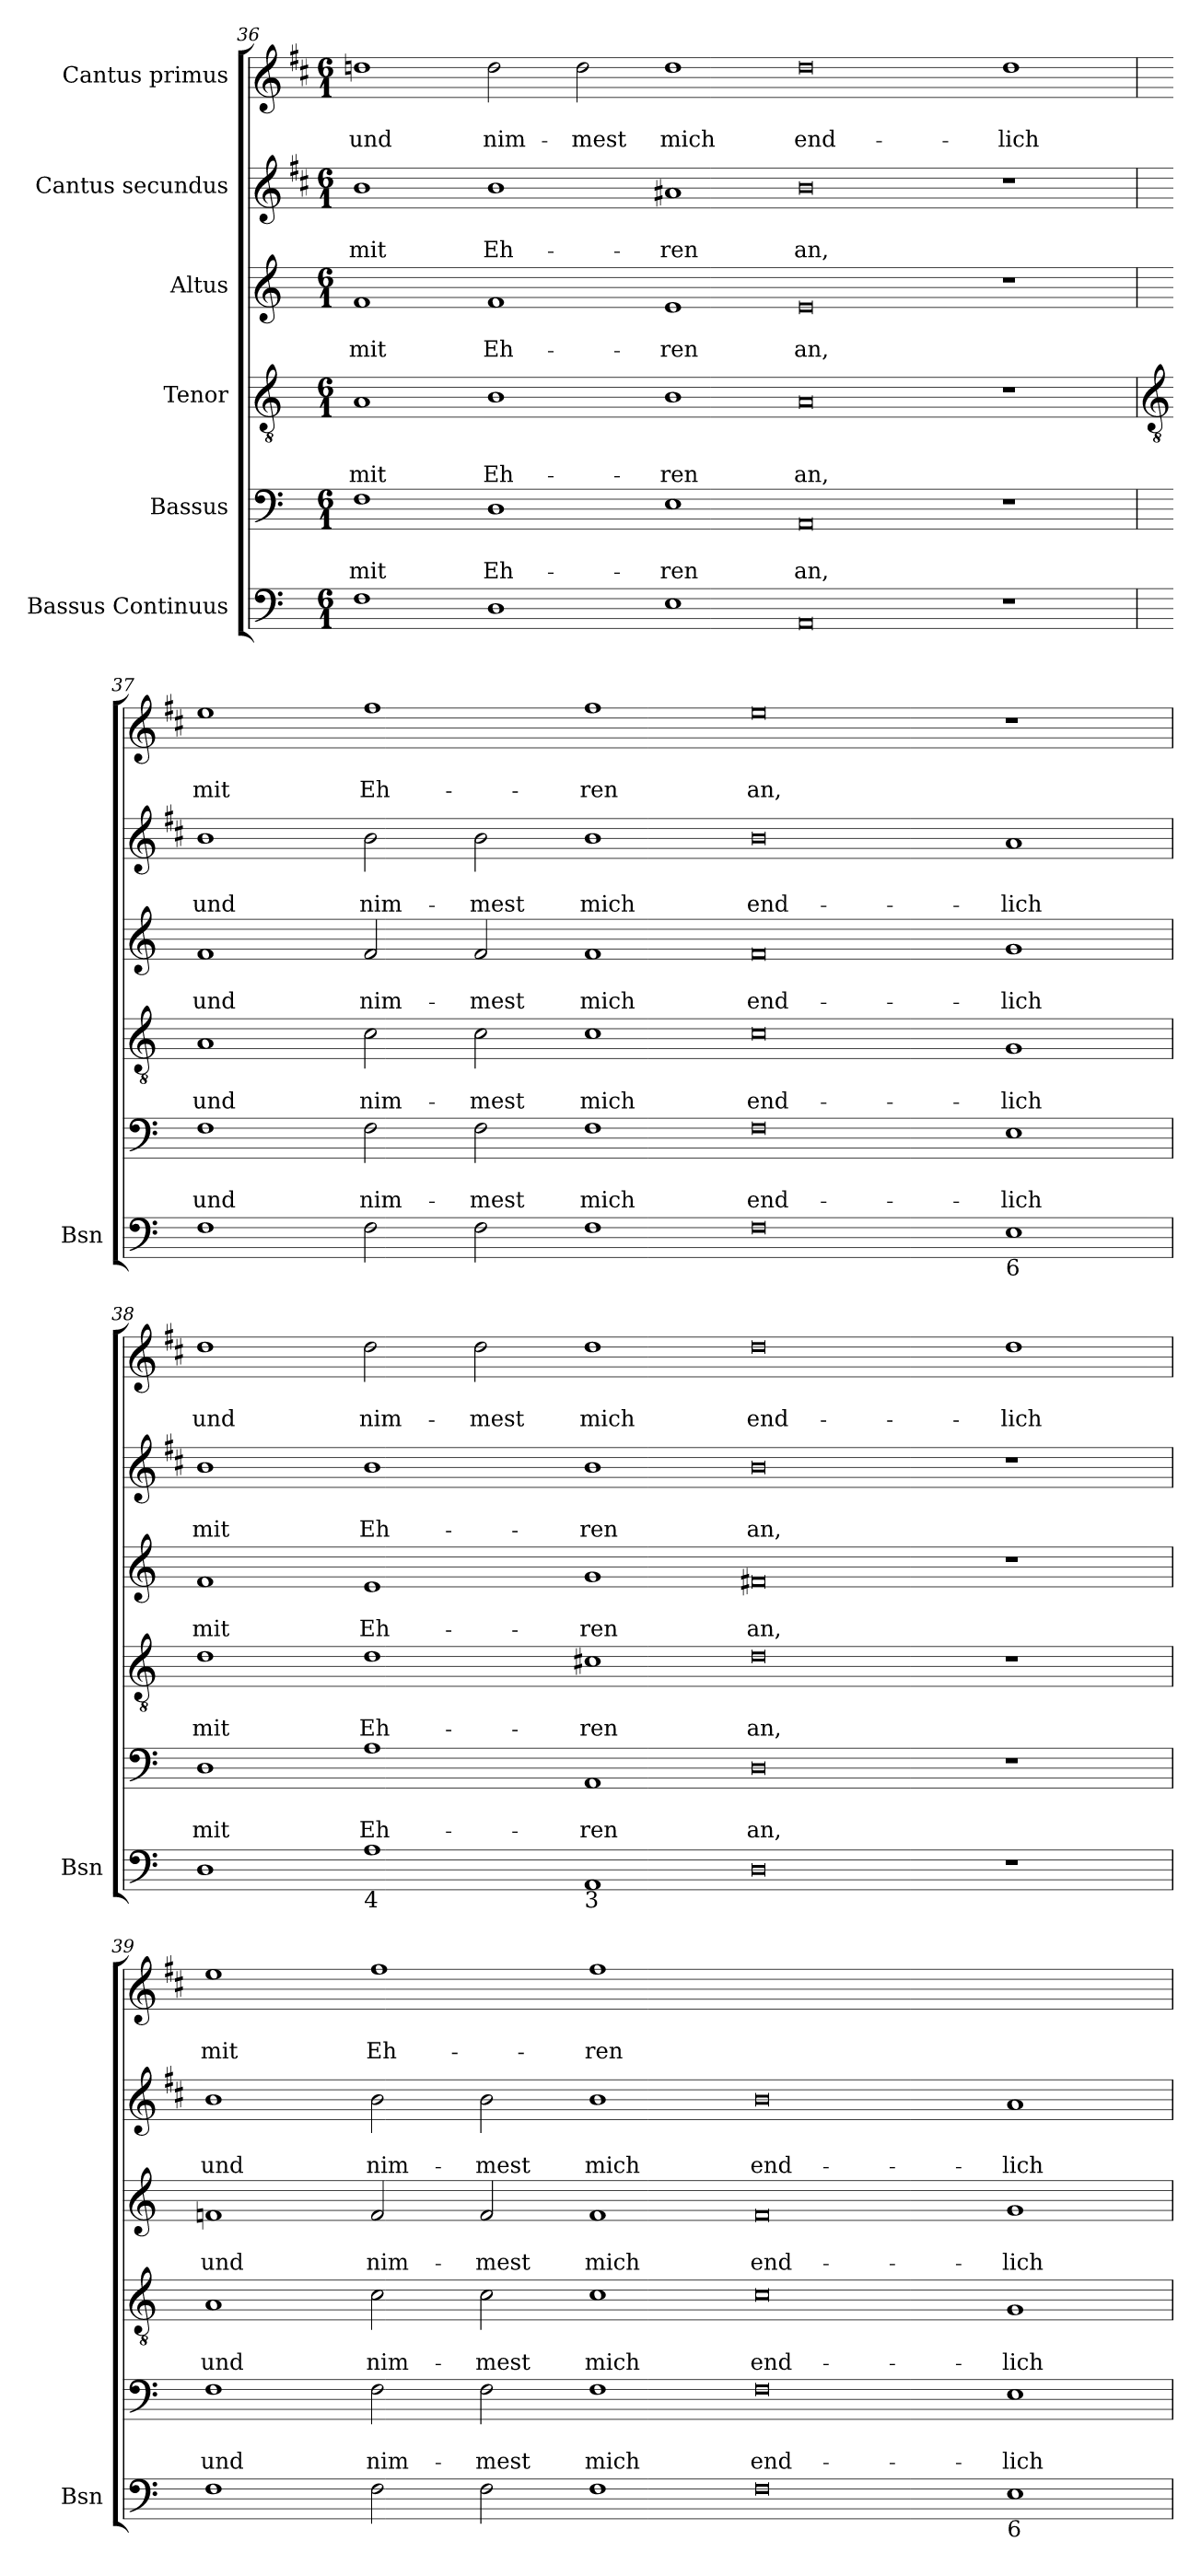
**kern	**kern	**text	**text	**kern	**text	**text	**kern	**text	**text	**kern	**text	**text	**kern	**text	**text
*part6	*part5	*part5	*part5	*part4	*part4	*part4	*part3	*part3	*part3	*part2	*part2	*part2	*part1	*part1	*part1
*staff6	*staff5	*staff5	*staff5	*staff4	*staff4	*staff4	*staff3	*staff3	*staff3	*staff2	*staff2	*staff2	*staff1	*staff1	*staff1
*I"Bassus Continuus	*I"Bassus	*	*	*I"Tenor	*	*	*I"Altus	*	*	*I"Cantus secundus	*	*	*I"Cantus primus	*	*
*I'Bsn	*	*	*	*	*	*	*	*	*	*	*	*	*	*	*
!!LO:LB:g=z
*clefF4	*clefF4	*	*	*clefGv2	*	*	*clefG2	*	*	*clefG2	*	*	*clefG2	*	*
*	*	*	*	*	*	*	*	*	*	*ITrd1c2	*	*	*ITrd1c2	*	*
*k[]	*k[]	*	*	*k[]	*	*	*k[]	*	*	*k[]	*	*	*k[]	*	*
*C:	*C:	*	*	*C:	*	*	*C:	*	*	*C:	*	*	*C:	*	*
*M6/1	*M6/1	*	*	*M6/1	*	*	*M6/1	*	*	*M6/1	*	*	*M6/1	*	*
=36	=36	=36	=36	=36	=36	=36	=36	=36	=36	=36	=36	=36	=36	=36	=36
!	!	!	!LO:LY:b	!	!	!LO:LY:b	!	!	!LO:LY:b	!	!	!LO:LY:b	!	!	!LO:LY:b
1F	1F	.	mit	1A	.	mit	1f	.	mit	1a	.	mit	1ccn	.	und
!	!	!	!LO:LY:b	!	!	!LO:LY:b	!	!	!LO:LY:b	!	!	!LO:LY:b	!	!	!LO:LY:b
1D	1D	.	Eh-	1B	.	Eh-	1f	.	Eh-	1a	.	Eh-	2cc	.	nim-
!	!	!	!	!	!	!	!	!	!	!	!	!	!	!	!LO:LY:b
.	.	.	.	.	.	.	.	.	.	.	.	.	2cc	.	-mest
!	!	!	!LO:LY:b	!	!	!LO:LY:b	!	!	!LO:LY:b	!	!	!LO:LY:b	!	!	!LO:LY:b
1E	1E	.	-ren	1B	.	-ren	1e	.	-ren	1g#X	.	-ren	1cc	.	mich
!	!	!	!LO:LY:b	!	!	!LO:LY:b	!	!	!LO:LY:b	!	!	!LO:LY:b	!	!	!LO:LY:b
0AA	0AA	.	an,	0A	.	an,	0e	.	an,	0a	.	an,	0cc	.	end-
!	!	!	!	!	!	!	!	!	!	!	!	!	!	!	!LO:LY:b
1r	1r	.	.	1r	.	.	1r	.	.	1r	.	.	1cc	.	-lich
!!LO:LB:g=z
=37	=37	=37	=37	=37	=37	=37	=37	=37	=37	=37	=37	=37	=37	=37	=37
*	*	*	*	*clefGv2	*	*	*	*	*	*	*	*	*	*	*
!	!	!	!LO:LY:b	!	!	!LO:LY:b	!	!	!LO:LY:b	!	!	!LO:LY:b	!	!	!LO:LY:b
1F	1F	.	und	1A	.	und	1f	.	und	1a	.	und	1dd	.	mit
!	!	!	!LO:LY:b	!	!	!LO:LY:b	!	!	!LO:LY:b	!	!	!LO:LY:b	!	!	!LO:LY:b
2F	2F	.	nim-	2c	.	nim-	2f	.	nim-	2a	.	nim-	1ee	.	Eh-
!	!	!	!LO:LY:b	!	!	!LO:LY:b	!	!	!LO:LY:b	!	!	!LO:LY:b	!	!	!
2F	2F	.	-mest	2c	.	-mest	2f	.	-mest	2a	.	-mest	.	.	.
!	!	!	!LO:LY:b	!	!	!LO:LY:b	!	!	!LO:LY:b	!	!	!LO:LY:b	!	!	!LO:LY:b
1F	1F	.	mich	1c	.	mich	1f	.	mich	1a	.	mich	1ee	.	-ren
!	!	!	!LO:LY:b	!	!	!LO:LY:b	!	!	!LO:LY:b	!	!	!LO:LY:b	!	!	!LO:LY:b
0F	0F	.	end-	0c	.	end-	0f	.	end-	0a	.	end-	0dd	.	an,
!LO:TX:b:t=6	!	!	!	!	!	!	!	!	!	!	!	!	!	!	!
!	!	!	!LO:LY:b	!	!	!LO:LY:b	!	!	!LO:LY:b	!	!	!LO:LY:b	!	!	!
1E	1E	.	-lich	1G	.	-lich	1g	.	-lich	1g	.	-lich	1r	.	.
=38	=38	=38	=38	=38	=38	=38	=38	=38	=38	=38	=38	=38	=38	=38	=38
!	!	!	!LO:LY:b	!	!	!LO:LY:b	!	!	!LO:LY:b	!	!	!LO:LY:b	!	!	!LO:LY:b
1D	1D	.	mit	1d	.	mit	1f	.	mit	1a	.	mit	1cc	.	und
!LO:TX:b:t=4	!	!	!	!	!	!	!	!	!	!	!	!	!	!	!
!	!	!	!LO:LY:b	!	!	!LO:LY:b	!	!	!LO:LY:b	!	!	!LO:LY:b	!	!	!LO:LY:b
1A	1A	.	Eh-	1d	.	Eh-	1e	.	Eh-	1a	.	Eh-	2cc	.	nim-
!	!	!	!	!	!	!	!	!	!	!	!	!	!	!	!LO:LY:b
.	.	.	.	.	.	.	.	.	.	.	.	.	2cc	.	-mest
!LO:TX:b:t=3	!	!	!	!	!	!	!	!	!	!	!	!	!	!	!
!	!	!	!LO:LY:b	!	!	!LO:LY:b	!	!	!LO:LY:b	!	!	!LO:LY:b	!	!	!LO:LY:b
1AA	1AA	.	-ren	1c#X	.	-ren	1g	.	-ren	1a	.	-ren	1cc	.	mich
!	!	!	!LO:LY:b	!	!	!LO:LY:b	!	!	!LO:LY:b	!	!	!LO:LY:b	!	!	!LO:LY:b
0D	0D	.	an,	0d	.	an,	0f#X	.	an,	0a	.	an,	0cc	.	end-
!	!	!	!	!	!	!	!	!	!	!	!	!	!	!	!LO:LY:b
1r	1r	.	.	1r	.	.	1r	.	.	1r	.	.	1cc	.	-lich
!!LO:LB:g=z
=39	=39	=39	=39	=39	=39	=39	=39	=39	=39	=39	=39	=39	=39	=39	=39
!	!	!	!LO:LY:b	!	!	!LO:LY:b	!	!	!LO:LY:b	!	!	!LO:LY:b	!	!	!LO:LY:b
1F	1F	.	und	1A	.	und	1fn	.	und	1a	.	und	1dd	.	mit
!	!	!	!LO:LY:b	!	!	!LO:LY:b	!	!	!LO:LY:b	!	!	!LO:LY:b	!	!	!LO:LY:b
2F	2F	.	nim-	2c	.	nim-	2f	.	nim-	2a	.	nim-	1ee	.	Eh-
!	!	!	!LO:LY:b	!	!	!LO:LY:b	!	!	!LO:LY:b	!	!	!LO:LY:b	!	!	!
2F	2F	.	-mest	2c	.	-mest	2f	.	-mest	2a	.	-mest	.	.	.
!	!	!	!LO:LY:b	!	!	!LO:LY:b	!	!	!LO:LY:b	!	!	!LO:LY:b	!	!	!LO:LY:b
1F	1F	.	mich	1c	.	mich	1f	.	mich	1a	.	mich	1ee	.	-ren
!	!	!	!LO:LY:b	!	!	!LO:LY:b	!	!	!LO:LY:b	!	!	!LO:LY:b	!	!	!
0F	0F	.	end-	0c	.	end-	0f	.	end-	0a	.	end-	0.ryy	.	.
!LO:TX:b:t=6	!	!	!	!	!	!	!	!	!	!	!	!	!	!	!
!	!	!	!LO:LY:b	!	!	!LO:LY:b	!	!	!LO:LY:b	!	!	!LO:LY:b	!	!	!
1E	1E	.	-lich	1G	.	-lich	1g	.	-lich	1g	.	-lich	.	.	.
=	=	=	=	=	=	=	=	=	=	=	=	=	=	=	=
*-	*-	*-	*-	*-	*-	*-	*-	*-	*-	*-	*-	*-	*-	*-	*-
